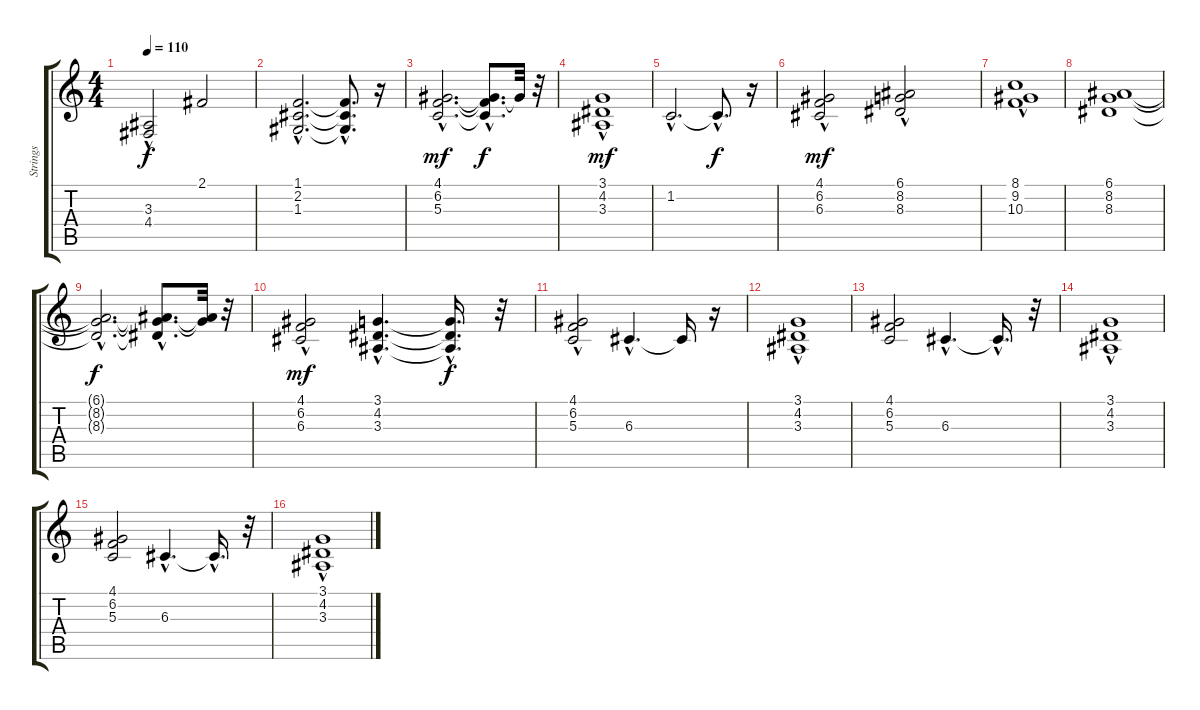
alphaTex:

\track ("Strings" "Strings") {instrument stringensemble1}
\staff {score tabs}
\tuning (E4 B3 G3 D3 A2 E2) {hide}
\ts (4 4)
\tempo 110
\clef g2
\ks c
(3.3{hac} 4.4).2{dy f} 2.1.2 |
(1.1{hac} 2.2{hac} 1.3{hac}).2{d} (1.1{t} 2.2{hac t} 1.3{hac t}).8{d} r.16 |
(4.1{hac} 6.2{hac} 5.3{hac}).2{d dy mf} (4.1{hac t} 6.2{t} 5.3{t}).8{d dy f} 4.1{t}.32 r.32 |
(3.1 4.2 3.3{hac}).1{dy mf} |
1.2{hac}.2{d} 1.2{hac t}.8{d dy f} r.16 |
(4.1 6.2{hac} 6.3{hac}).2{dy mf} (6.1 8.2{hac} 8.3{hac}).2 |
(8.1{hac} 9.2 10.3{hac}).1 |
(6.1 8.2 8.3).1 |
(6.1{hac t} 8.2{hac t} 8.3{hac t}).2{d dy f} (6.1{hac t} 8.2{hac t} 8.3{t}).8{d} (6.1{t} 8.2{t}).32 r.32 |
(4.1 6.2{hac} 6.3{hac}).2{dy mf} (3.1{hac} 4.2{hac} 3.3{hac}).4{d} (3.1{hac t} 4.2{hac t} 3.3{hac t}).16{d dy f} r.32 |
(4.1{hac} 6.2{hac} 5.3{hac}).2 6.3{hac}.4{d} 6.3{t}.16 r.16 |
(3.1{hac} 4.2 3.3{hac}).1 |
(4.1 6.2 5.3).2 6.3{hac}.4{d} 6.3{hac t}.16{d} r.32 |
(3.1{hac} 4.2 3.3{hac}).1 |
(4.1 6.2 5.3).2 6.3{hac}.4{d} 6.3{hac t}.16{d} r.32 |
(3.1{hac} 4.2 3.3{hac}).1
